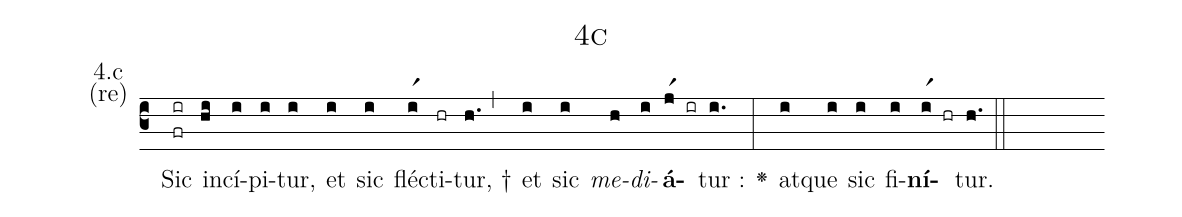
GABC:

name: 4c;
annotation: 4.c;
annotation: (re);
%%
(c3) ~() Sic({fr}ir) in(hi)cí(i)pi(i)tur,(i) et(i) sic(i) fléc(ir1)ti(hr)tur, †(h.,) et(i) sic(i) <i>me</i>(h)<i>di</i>(i)<b>á</b>(jr1 ir)tur :(i.) <v>\greheightstar</v>(:) at(i)que(i) sic(i) fi(i)<b>ní</b>(ir1 hr)tur.(h.) (::)


%E(i) u(i) o(i) u(i) a(i) e.(h.) (::)
